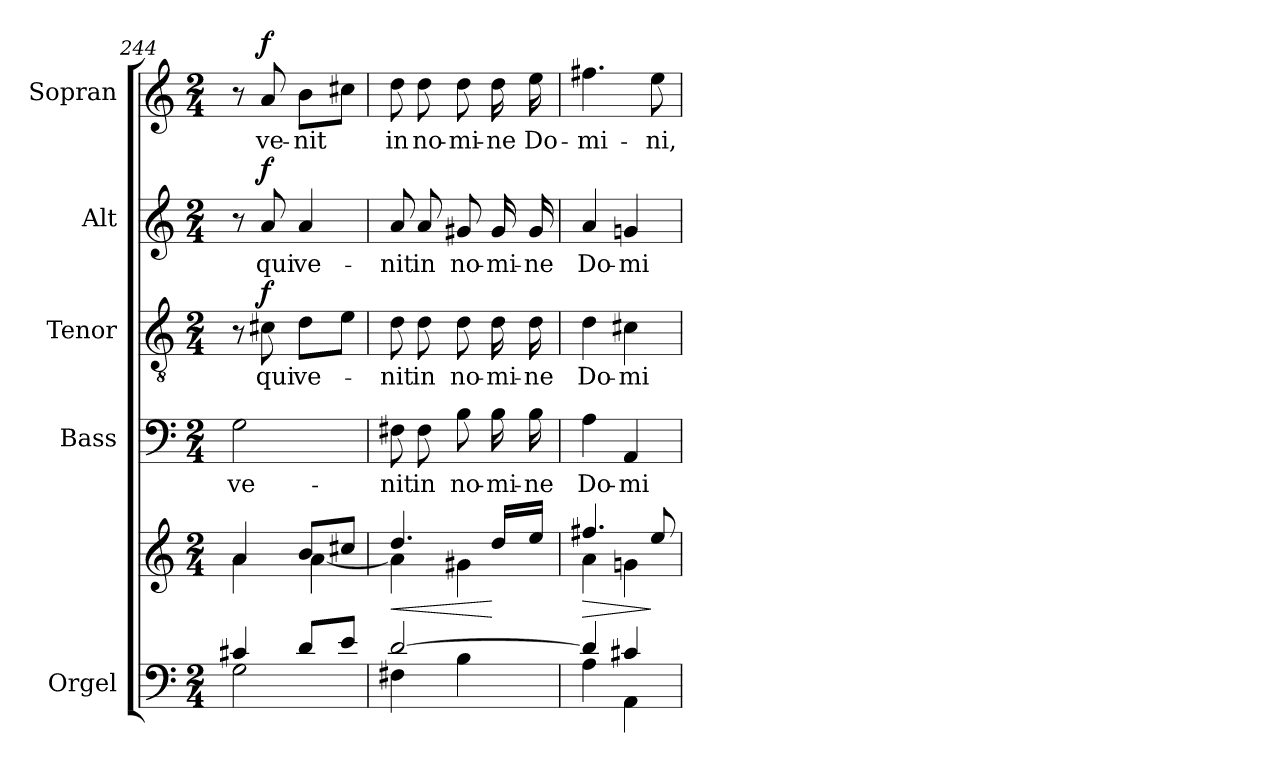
**kern	**kern	**dynam	**kern	**text	**kern	**text	**dynam	**kern	**text	**dynam	**kern	**text	**dynam
*part5	*part5	*part5	*part4	*part4	*part3	*part3	*part3	*part2	*part2	*part2	*part1	*part1	*part1
*staff6	*staff5	*staff5/6	*staff4	*staff4	*staff3	*staff3	*staff3	*staff2	*staff2	*staff2	*staff1	*staff1	*staff1
*I"Orgel	*	*	*I"Bass	*	*I"Tenor	*	*	*I"Alt	*	*	*I"Sopran	*	*
*I'Org.	*	*	*I'B.	*	*I'T.	*	*	*I'A.	*	*	*I'S.	*	*
*clefF4	*clefG2	*	*clefF4	*	*clefGv2	*	*	*clefG2	*	*	*clefG2	*	*
*k[]	*k[]	*	*k[]	*	*k[]	*	*	*k[]	*	*	*k[]	*	*
*C:	*C:	*	*C:	*	*C:	*	*	*C:	*	*	*C:	*	*
*M2/4	*M2/4	*	*M2/4	*	*M2/4	*	*	*M2/4	*	*	*M2/4	*	*
=244	=244	=244	=244	=244	=244	=244	=244	=244	=244	=244	=244	=244	=244
*^	*^	*	*	*	*	*	*	*	*	*	*	*	*
!	!	!	!	!	!	!LO:LY:b	!	!	!	!	!	!	!	!	!
4c#X/	2G\	4a/	4a\	.	2G\	ve-	8r	.	.	8r	.	.	8r	.	.
!	!	!	!	!	!	!	!	!LO:LY:b	!LO:DY:a	!	!LO:LY:b	!LO:DY:a	!	!LO:LY:b	!LO:DY:a
.	.	.	.	.	.	.	8c#X\	qui	f	8a/	qui	f	8a/	ve-	f
!	!	!	!	!	!	!	!	!LO:LY:b	!	!	!LO:LY:b	!	!	!LO:LY:b	!
8d/L	.	8b/L	[<4a\	.	.	.	8d\L	ve-	.	4a/	ve-	.	8b\L	-nit	.
8e/J	.	8cc#X/J	.	.	.	.	8e\J	.	.	.	.	.	8cc#X\J	.	.
=245	=245	=245	=245	=245	=245	=245	=245	=245	=245	=245	=245	=245	=245	=245	=245
!	!	!	!	!LO:HP:b	!	!LO:LY:b	!	!LO:LY:b	!	!	!LO:LY:b	!	!	!LO:LY:b	!
[>2d/	4F#X\	4.dd/	4a\]	<	8F#X\	-nit	8d\	-nit	.	8a/	-nit	.	8dd\	in	.
!	!	!	!	!	!	!LO:LY:b	!	!LO:LY:b	!	!	!LO:LY:b	!	!	!LO:LY:b	!
.	.	.	.	.	8F#\	in	8d\	in	.	8a/	in	.	8dd\	no-	.
!	!	!	!	!	!	!LO:LY:b	!	!LO:LY:b	!	!	!LO:LY:b	!	!	!LO:LY:b	!
.	4B\	.	4g#X\	.	8B\	no-	8d\	no-	.	8g#X/	no-	.	8dd\	-mi-	.
!	!	!	!	!	!	!LO:LY:b	!	!LO:LY:b	!	!	!LO:LY:b	!	!	!LO:LY:b	!
.	.	16dd/LL	.	[	16B\	-mi-	16d\	-mi-	.	16g#/	-mi-	.	16dd\	-ne	.
!	!	!	!	!	!	!LO:LY:b	!	!LO:LY:b	!	!	!LO:LY:b	!	!	!LO:LY:b	!
.	.	16ee/JJ	.	.	16B\	-ne	16d\	-ne	.	16g#/	-ne	.	16ee\	Do-	.
=246	=246	=246	=246	=246	=246	=246	=246	=246	=246	=246	=246	=246	=246	=246	=246
!	!	!	!	!LO:HP:b	!	!LO:LY:b	!	!LO:LY:b	!	!	!LO:LY:b	!	!	!LO:LY:b	!
4d/]	4A\	4.ff#X/	4a\	>	4A\	Do-	4d\	Do-	.	4a/	Do-	.	4.ff#X\	-mi-	.
!	!	!	!	!	!	!LO:LY:b	!	!LO:LY:b	!	!	!LO:LY:b	!	!	!	!
4c#X/	4AA\	.	4gn\	.	4AA/	-mi-	4c#X\	-mi-	.	4gn/	-mi-	.	.	.	.
!	!	!	!	!	!	!	!	!	!	!	!	!	!	!LO:LY:b	!
.	.	8ee/	.	]	.	.	.	.	.	.	.	.	8ee\	-ni,	.
*v	*v	*	*	*	*	*	*	*	*	*	*	*	*	*	*
*	*v	*v	*	*	*	*	*	*	*	*	*	*	*	*
=	=	=	=	=	=	=	=	=	=	=	=	=	=
*-	*-	*-	*-	*-	*-	*-	*-	*-	*-	*-	*-	*-	*-
